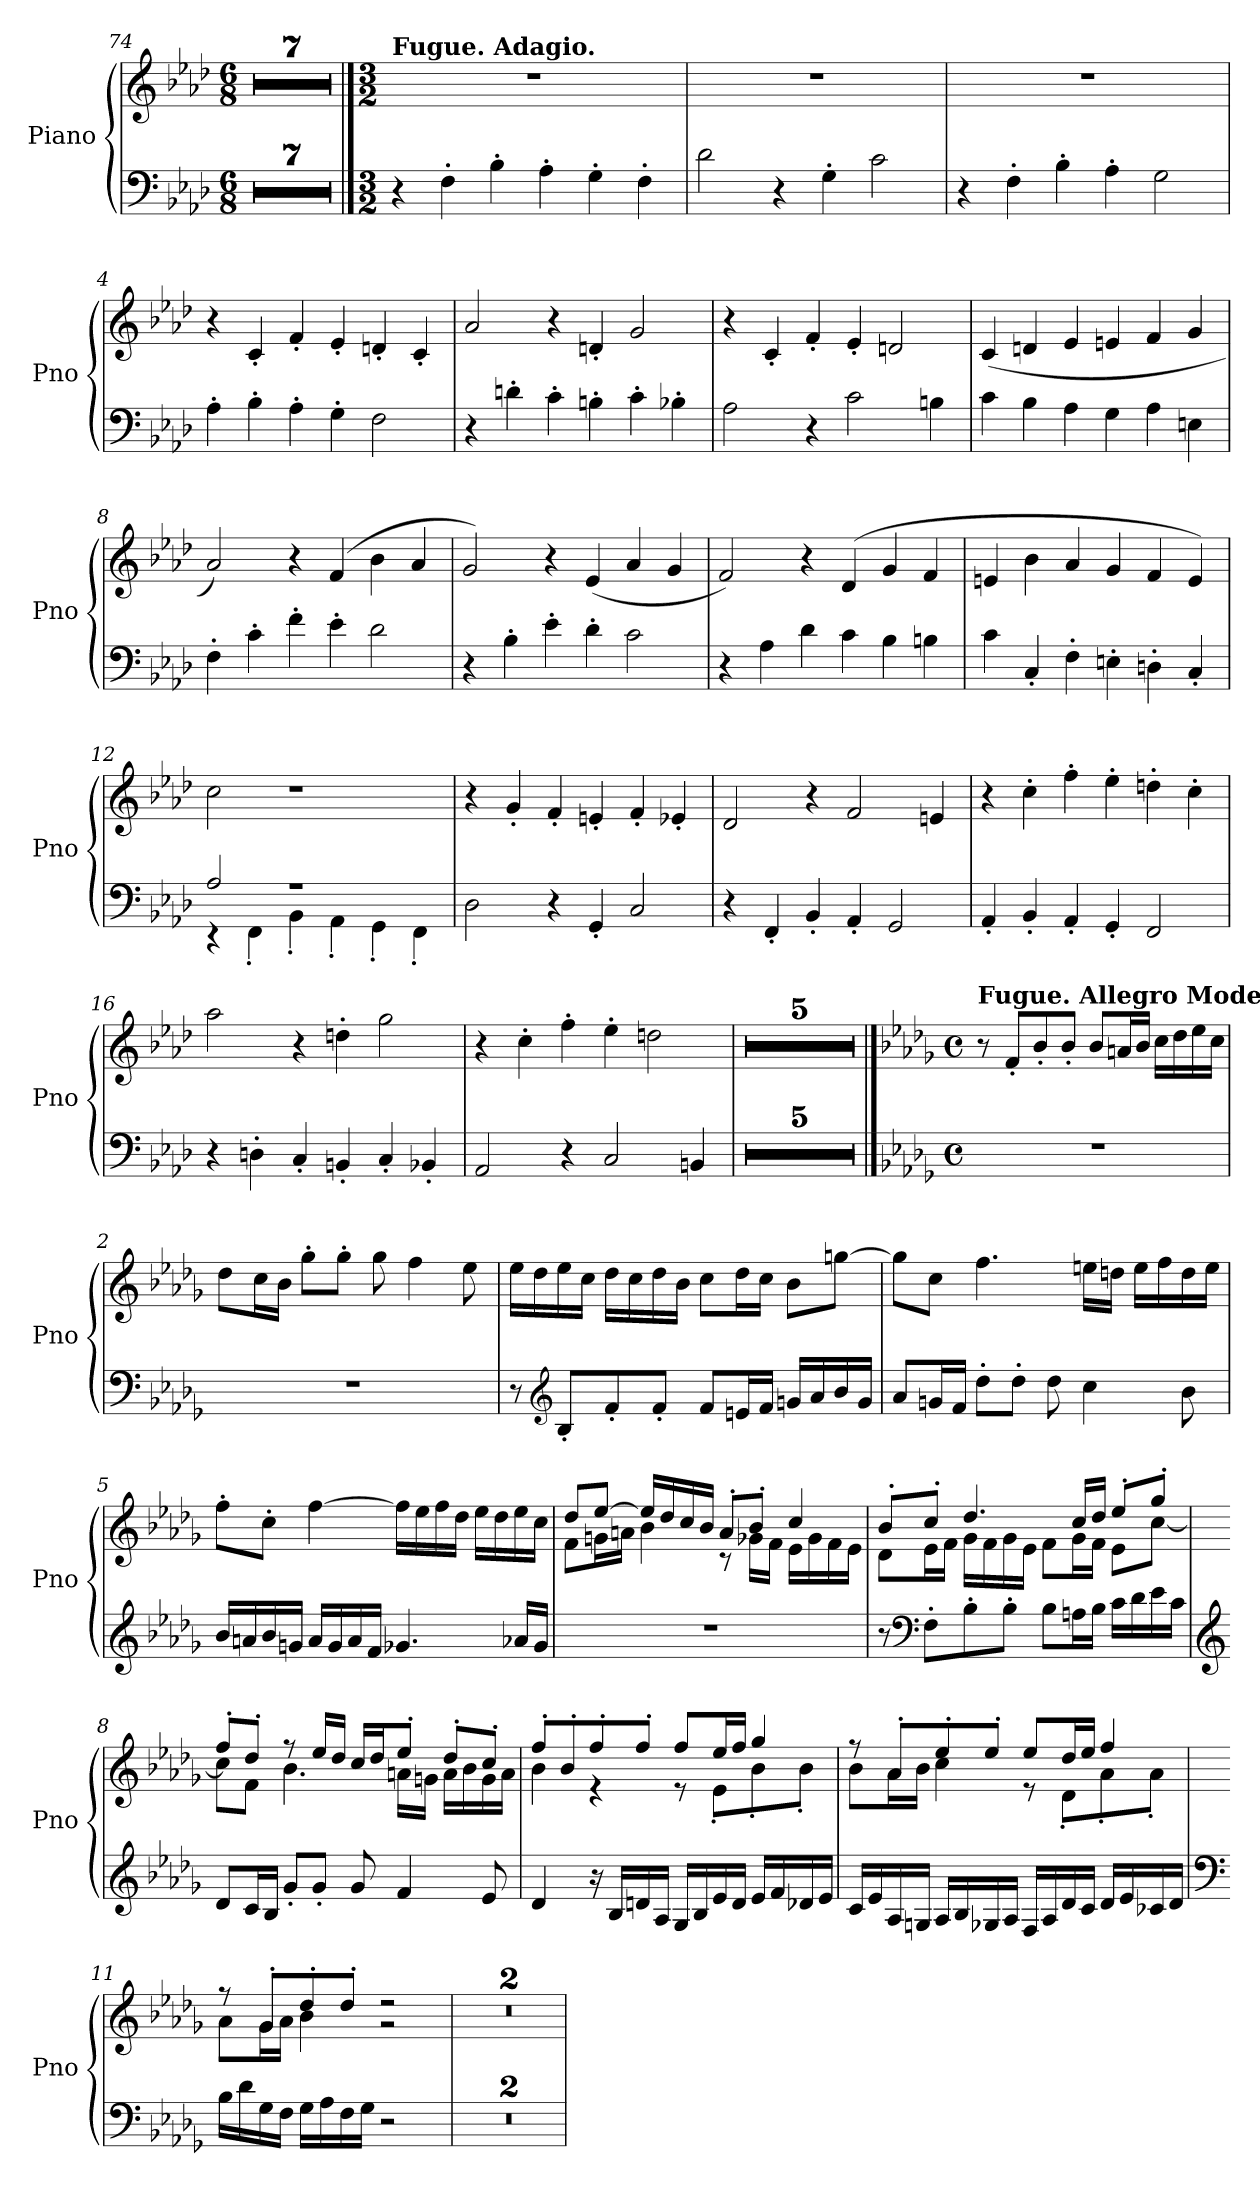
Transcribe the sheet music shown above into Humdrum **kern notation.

**kern	**kern
*part1	*part1
*staff2	*staff1
*I"Piano	*
*I'Pno	*
*clefF4	*clefG2
*k[b-e-a-d-]	*k[b-e-a-d-]
*M6/8	*M6/8
=74	=74
2.r	2.r
=75	=75
2.r	2.r
=76	=76
2.r	2.r
=77	=77
2.r	2.r
=78	=78
2.r	2.r
=79	=79
2.r	2.r
=80	=80
2.r	2.r
!!LO:PB:g=z
==1	==1
*M3/2	*M3/2
*	*MM120
!	!LO:TX:a:B:t=Fugue. Adagio.
4r	1.r
4F'\	.
4B-'\	.
4A-'\	.
4G'\	.
4F'\	.
=2	=2
2d-\	1.r
4r	.
4G'\	.
2c\	.
=3	=3
4r	1.r
4F'\	.
4B-'\	.
4A-'\	.
2G\	.
=4	=4
4A-'\	4r
4B-'\	4c'/
4A-'\	4f'/
4G'\	4e-'/
2F\	4dn'/
.	4c'/
=5	=5
4r	2a-/
4dn'\	.
4c'\	4r
4Bn'\	4dn'/
4c'\	2g/
4B-X'\	.
=6	=6
2A-\	4r
.	4c'/
4r	4f'/
2c\	4e-'/
.	2dn/
4Bn\	.
!!LO:LB:g=z
=7	=7
4c\	(<4c/
4B-\	4dn/
4A-\	4e-/
4G\	4en/
4A-\	4f/
4En\	4g/
=8	=8
4F'\	2a-/)
4c'\	.
4f'\	4r
4e-'\	(>4f/
2d-\	4b-\
.	4a-/
=9	=9
4r	2g/)
4B-'\	.
4e-'\	4r
4d-'\	(<4e-/
2c\	4a-/
.	4g/
=10	=10
4r	2f/)
4A-\	.
4d-\	4r
4c\	(>4d-/
4B-\	4g/
4Bn\	4f/
=11	=11
4c\	4en/
4C'/	4b-\
4F'\	4a-/
4En'\	4g/
4Dn'\	4f/
4C'/	4e/)
=12	=12
*^	*
2A-/	4r	2cc\
.	4FF'\	.
1r	4BB-'\	1r
.	4AA-'\	.
.	4GG'\	.
.	4FF'\	.
*v	*v	*
=13	=13
2D-\	4r
.	4g'/
4r	4f'/
4GG'/	4en'/
2C/	4f'/
.	4e-X'/
!!LO:LB:g=z
=14	=14
4r	2d-/
4FF'/	.
4BB-'/	4r
4AA-'/	2f/
2GG/	.
.	4en/
=15	=15
4AA-'/	4r
4BB-'/	4cc'\
4AA-'/	4ff'\
4GG'/	4ee-'\
2FF/	4ddn'\
.	4cc'\
=16	=16
4r	2aa-\
4Dn'\	.
4C'/	4r
4BBn'/	4ddn'\
4C'/	2gg\
4BB-X'/	.
=17	=17
2AA-/	4r
.	4cc'\
4r	4ff'\
2C/	4ee-'\
.	2ddn\
4BBn/	.
=18	=18
1.r	1.r
=19	=19
1.r	1.r
=20	=20
1.r	1.r
=21	=21
1.r	1.r
=22	=22
1.r	1.r
!!LO:LB:g=z
==1	==1
*k[b-e-a-d-g-]	*k[b-e-a-d-g-]
*M4/4	*M4/4
*met(c)	*met(c)
*	*MM104
!	!LO:TX:a:B:t=Fugue. Allegro Moderato.
1r	8r
.	8f'/L
.	8b-'/
.	8b-'/J
.	8b-/L
.	16an/L
.	16b-/JJ
.	16cc\LL
.	16dd-\
.	16ee-\
.	16cc\JJ
=2	=2
1r	8dd-\L
.	16cc\L
.	16b-\JJ
.	8gg-'\L
.	8gg-'\J
.	8gg-\
.	4ff\
.	8ee-\
=3	=3
8r	16ee-\LL
.	16dd-\
*clefG2	*
8B-'/L	16ee-\
.	16cc\JJ
8f'/	16dd-\LL
.	16cc\
8f'/J	16dd-\
.	16b-\JJ
8f/L	8cc\L
16en/L	16dd-\L
16f/JJ	16cc\JJ
16gn/LL	8b-\L
16a-/	.
16b-/	[8ggn\J
16g/JJ	.
!!LO:LB:g=z
=4	=4
8a-/L	8gg\L]
16gn/L	8cc\J
16f/JJ	.
8dd-'\L	4.ff\
8dd-'\J	.
8dd-\	.
4cc\	16een\LL
.	16ddn\JJ
.	16ee\LL
.	16ff\
8b-\	16dd\
.	16ee\JJ
=5	=5
16b-/LL	8ff'\L
16an/	.
16b-/	8cc'\J
16gn/JJ	.
16a/LL	[4ff\
16g/	.
16a/	.
16f/JJ	.
4.g-X/	16ff\LL]
.	16ee-\
.	16ff\
.	16dd-\JJ
.	16ee-\LL
.	16dd-\
16a-X/LL	16ee-\
16g-/JJ	16cc\JJ
=6	=6
*	*^
1r	8dd-/L	8f\L
.	[8ee-/J	16gn\L
.	.	16an\JJ
.	16ee-/LL]	4b-\
.	16dd-/	.
.	16cc/	.
.	16b-/JJ	.
.	8a'/L	8r
.	8b-'/J	16g-X\LL
.	.	16f\JJ
.	4cc/	16e-\LL
.	.	16g-\
.	.	16f\
.	.	16e-\JJ
!!LO:LB:g=z	!!
=7	=7	=7
8r	8b-'/L	8d-\L
*clefF4	*	*
8F'\L	8cc'/J	16e-\L
.	.	16f\JJ
8B-'\	4.dd-/	16g-\LL
.	.	16f\
8B-'\J	.	16g-\
.	.	16e-\JJ
8B-\L	.	8f\L
16An\L	16cc/LL	16g-\L
16B-\JJ	16dd-/JJ	16f\JJ
16c\LL	8ee-'/L	8e-\L
16d-\	.	.
16e-\	8gg-'/J	[8cc\J
16c\JJ	.	.
=8	=8	=8
*clefG2	*	*
8d-/L	8ff'/L	8cc\L]
16c/L	8dd-'/J	8f\J
16B-/JJ	.	.
8g-'/L	8r	4.b-\
8g-'/J	16ee-/LL	.
.	16dd-/JJ	.
8g-/	16cc/LL	.
.	16dd-/J	.
4f/	8ee-'/J	16an\LL
.	.	16gn\JJ
.	8dd-'/L	16a\LL
.	.	16b-\
8e-/	8cc'/J	16g\
.	.	16a\JJ
=9	=9	=9
4d-/	8ff'/L	4b-\
.	8b-'/	.
16r	8ff'/	4r
16B-/LL	.	.
16dn/	8ff'/J	.
16A-/JJ	.	.
16G-/LL	8ff/L	8r
16B-/	.	.
16e-/	16ee-/L	8e-'\L
16d/JJ	16ff/JJ	.
16e-/LL	4gg-/	8b-'\
16f/	.	.
16d-X/	.	8b-'\J
16e-/JJ	.	.
!!LO:LB:g=z	!!
=10	=10	=10
16c/LL	8r	8b-\L
16e-/	.	.
16A-/	8a-'/L	16a-\L
16Gn/JJ	.	16b-\JJ
16A-/LL	8ee-'/	4cc\
16B-/	.	.
16G-X/	8ee-'/J	.
16A-/JJ	.	.
16F/LL	8ee-/L	8r
16A-/	.	.
16d-/	16dd-/L	8d-'\L
16c/JJ	16ee-/JJ	.
16d-/LL	4ff/	8a-'\
16e-/	.	.
16c-X/	.	8a-'\J
16d-/JJ	.	.
=11	=11	=11
*clefF4	*	*
16B-\LL	8r	8a-\L
16d-\	.	.
16G-\	8g-'/L	16g-\L
16F\JJ	.	16a-\JJ
16G-\LL	8dd-'/	4b-\
16A-\	.	.
16F\	8dd-'/J	.
16G-\JJ	.	.
2r	2r	2r
*	*v	*v
=12	=12
1r	1r
=13	=13
1r	1r
=	=
*-	*-
